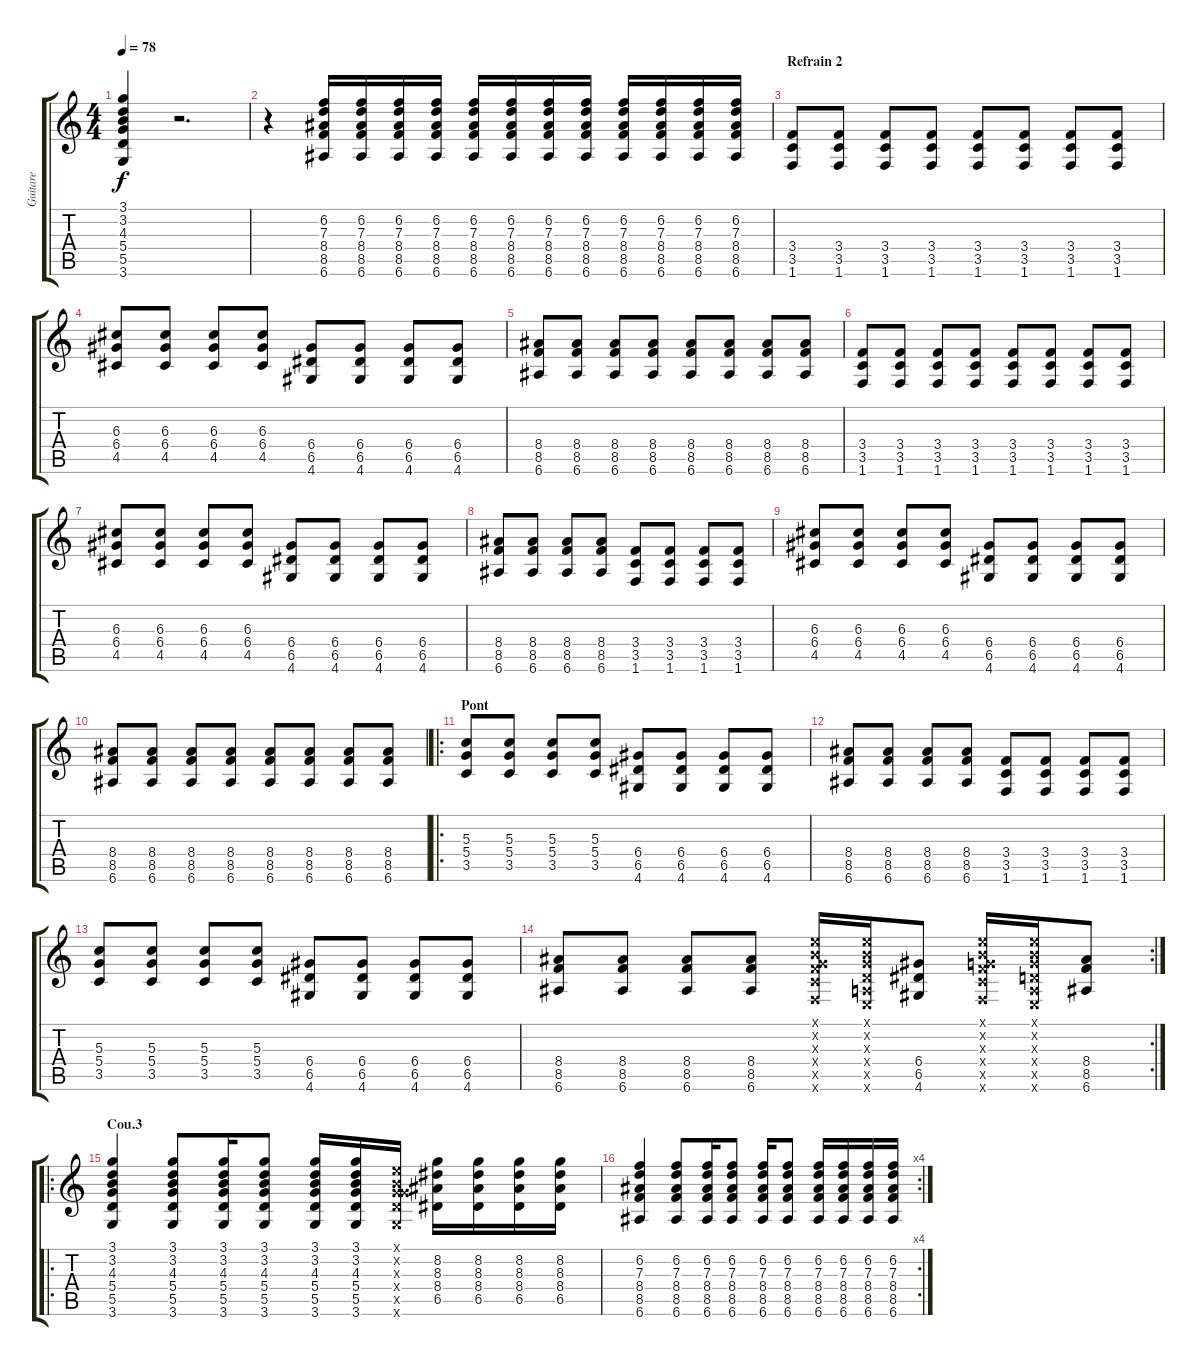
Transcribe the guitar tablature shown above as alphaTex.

\track ("Guitare" "Guitare") {instrument distortionguitar}
\staff {score tabs}
\tuning (E4 B3 G3 D3 A2 E2) {hide}
\ts (4 4)
\tempo 78
\clef g2
\ks c
(3.1 3.2 4.3 5.4 5.5 3.6).4{dy f} r.2{d} |
r.4 (6.2 7.3 8.4 8.5 6.6).16 (6.2 7.3 8.4 8.5 6.6).16 (6.2 7.3 8.4 8.5 6.6).16 (6.2 7.3 8.4 8.5 6.6).16 (6.2 7.3 8.4 8.5 6.6).16 (6.2 7.3 8.4 8.5 6.6).16 (6.2 7.3 8.4 8.5 6.6).16 (6.2 7.3 8.4 8.5 6.6).16 (6.2 7.3 8.4 8.5 6.6).16 (6.2 7.3 8.4 8.5 6.6).16 (6.2 7.3 8.4 8.5 6.6).16 (6.2 7.3 8.4 8.5 6.6).16 |
\section ("" "Refrain 2")
(3.4 3.5 1.6).8 (3.4 3.5 1.6).8 (3.4 3.5 1.6).8 (3.4 3.5 1.6).8 (3.4 3.5 1.6).8 (3.4 3.5 1.6).8 (3.4 3.5 1.6).8 (3.4 3.5 1.6).8 |
(6.3 6.4 4.5).8 (6.3 6.4 4.5).8 (6.3 6.4 4.5).8 (6.3 6.4 4.5).8 (6.4 6.5 4.6).8 (6.4 6.5 4.6).8 (6.4 6.5 4.6).8 (6.4 6.5 4.6).8 |
(8.4 8.5 6.6).8 (8.4 8.5 6.6).8 (8.4 8.5 6.6).8 (8.4 8.5 6.6).8 (8.4 8.5 6.6).8 (8.4 8.5 6.6).8 (8.4 8.5 6.6).8 (8.4 8.5 6.6).8 |
(3.4 3.5 1.6).8 (3.4 3.5 1.6).8 (3.4 3.5 1.6).8 (3.4 3.5 1.6).8 (3.4 3.5 1.6).8 (3.4 3.5 1.6).8 (3.4 3.5 1.6).8 (3.4 3.5 1.6).8 |
(6.3 6.4 4.5).8 (6.3 6.4 4.5).8 (6.3 6.4 4.5).8 (6.3 6.4 4.5).8 (6.4 6.5 4.6).8 (6.4 6.5 4.6).8 (6.4 6.5 4.6).8 (6.4 6.5 4.6).8 |
(8.4 8.5 6.6).8 (8.4 8.5 6.6).8 (8.4 8.5 6.6).8 (8.4 8.5 6.6).8 (3.4 3.5 1.6).8 (3.4 3.5 1.6).8 (3.4 3.5 1.6).8 (3.4 3.5 1.6).8 |
(6.3 6.4 4.5).8 (6.3 6.4 4.5).8 (6.3 6.4 4.5).8 (6.3 6.4 4.5).8 (6.4 6.5 4.6).8 (6.4 6.5 4.6).8 (6.4 6.5 4.6).8 (6.4 6.5 4.6).8 |
(8.4 8.5 6.6).8 (8.4 8.5 6.6).8 (8.4 8.5 6.6).8 (8.4 8.5 6.6).8 (8.4 8.5 6.6).8 (8.4 8.5 6.6).8 (8.4 8.5 6.6).8 (8.4 8.5 6.6).8 |
\ro
\section ("" "Pont")
(5.3 5.4 3.5).8 (5.3 5.4 3.5).8 (5.3 5.4 3.5).8 (5.3 5.4 3.5).8 (6.4 6.5 4.6).8 (6.4 6.5 4.6).8 (6.4 6.5 4.6).8 (6.4 6.5 4.6).8 |
(8.4 8.5 6.6).8 (8.4 8.5 6.6).8 (8.4 8.5 6.6).8 (8.4 8.5 6.6).8 (3.4 3.5 1.6).8 (3.4 3.5 1.6).8 (3.4 3.5 1.6).8 (3.4 3.5 1.6).8 |
(5.3 5.4 3.5).8 (5.3 5.4 3.5).8 (5.3 5.4 3.5).8 (5.3 5.4 3.5).8 (6.4 6.5 4.6).8 (6.4 6.5 4.6).8 (6.4 6.5 4.6).8 (6.4 6.5 4.6).8 |
\rc 2
(8.4 8.5 6.6).8 (8.4 8.5 6.6).8 (8.4 8.5 6.6).8 (8.4 8.5 6.6).8 (0.1{x} 0.2{x} 0.3{x} 3.4{x} 3.5{x} 1.6{x}).16 (0.1{x} 0.2{x} 0.3{x} 0.4{x} 0.5{x} 0.6{x}).16 (6.4 6.5 4.6).8 (0.1{x} 0.2{x} 0.3{x} 3.4{x} 3.5{x} 1.6{x}).16 (0.1{x} 0.2{x} 0.3{x} 0.4{x} 0.5{x} 0.6{x}).16 (8.4 8.5 6.6).8 |
\ro
\section ("" "Cou.3")
(3.1 3.2 4.3 5.4 5.5 3.6).4 (3.1 3.2 4.3 5.4 5.5 3.6).8 (3.1 3.2 4.3 5.4 5.5 3.6).16 (3.1 3.2 4.3 5.4 5.5 3.6).8 (3.1 3.2 4.3 5.4 5.5 3.6).16 (3.1 3.2 4.3 5.4 5.5 3.6).16 (0.1{x} 0.2{x} 0.3{x} 5.4{x} 5.5{x} 3.6{x}).16 (8.2 8.3 8.4 6.5).16 (8.2 8.3 8.4 6.5).16 (8.2 8.3 8.4 6.5).16 (8.2 8.3 8.4 6.5).16 |
\rc 4
(6.2 7.3 8.4 8.5 6.6).4 (6.2 7.3 8.4 8.5 6.6).8 (6.2 7.3 8.4 8.5 6.6).16 (6.2 7.3 8.4 8.5 6.6).8 (6.2 7.3 8.4 8.5 6.6).16 (6.2 7.3 8.4 8.5 6.6).8 (6.2 7.3 8.4 8.5 6.6).16 (6.2 7.3 8.4 8.5 6.6).16 (6.2 7.3 8.4 8.5 6.6).16 (6.2 7.3 8.4 8.5 6.6).16
